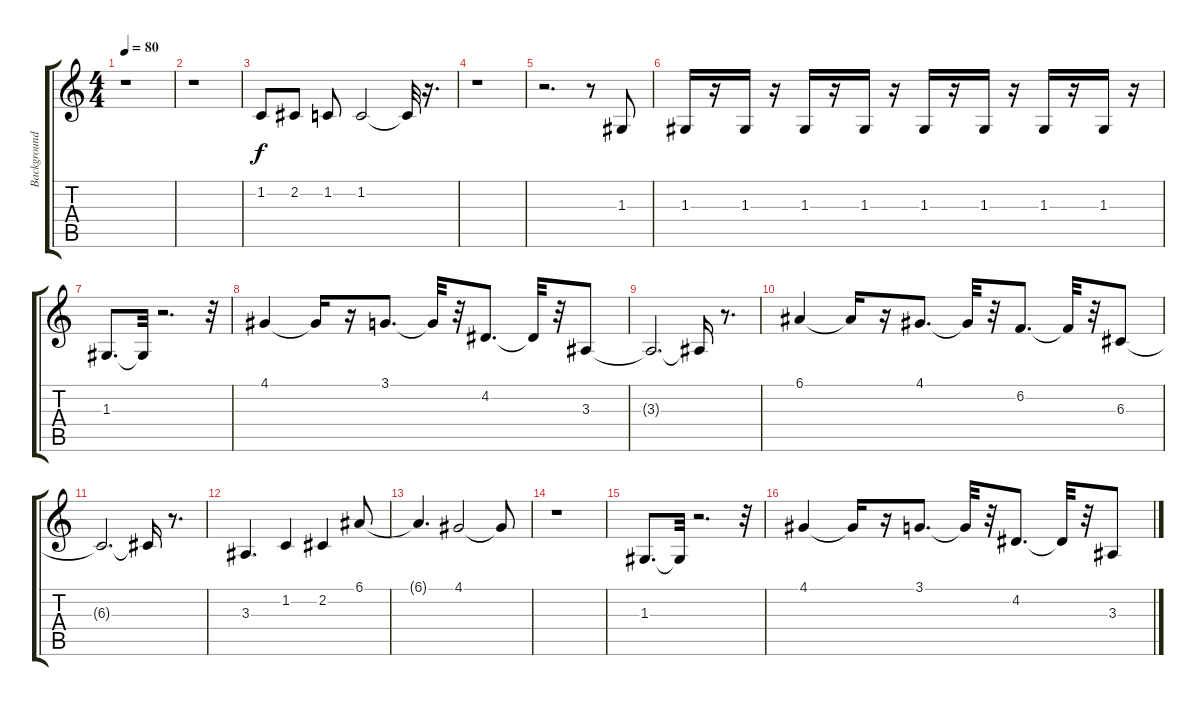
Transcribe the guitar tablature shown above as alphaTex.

\track ("Background Vocals" "Background") {instrument synthvoice}
\staff {score tabs}
\tuning (E4 B3 G3 D3 A2 E2) {hide}
\ts (4 4)
\tempo 80
\clef g2
\ks c
r.1{dy f} |
r.1 |
1.2.8 2.2.8 1.2.8 1.2.2 1.2{t}.32 r.16{d} |
r.1 |
r.2{d} r.8 1.3.8 |
1.3.16 r.16 1.3.16 r.16 1.3.16 r.16 1.3.16 r.16 1.3.16 r.16 1.3.16 r.16 1.3.16 r.16 1.3.16 r.16 |
1.3.8{d} 1.3{t}.32 r.2{d} r.32 |
4.1.4 4.1{t}.16 r.16 3.1.8{d} 3.1{t}.32 r.32 4.2.8{d} 4.2{t}.32 r.32 3.3.8 |
3.3{t}.2{d} 3.3{t}.16 r.8{d} |
6.1.4 6.1{t}.16 r.16 4.1.8{d} 4.1{t}.32 r.32 6.2.8{d} 6.2{t}.32 r.32 6.3.8 |
6.3{t}.2{d} 6.3{t}.16 r.8{d} |
3.3.4{d} 1.2.4 2.2.4 6.1.8 |
6.1{t}.4{d} 4.1.2 4.1{t}.8 |
r.1 |
1.3.8{d} 1.3{t}.32 r.2{d} r.32 |
4.1.4 4.1{t}.16 r.16 3.1.8{d} 3.1{t}.32 r.32 4.2.8{d} 4.2{t}.32 r.32 3.3.8
